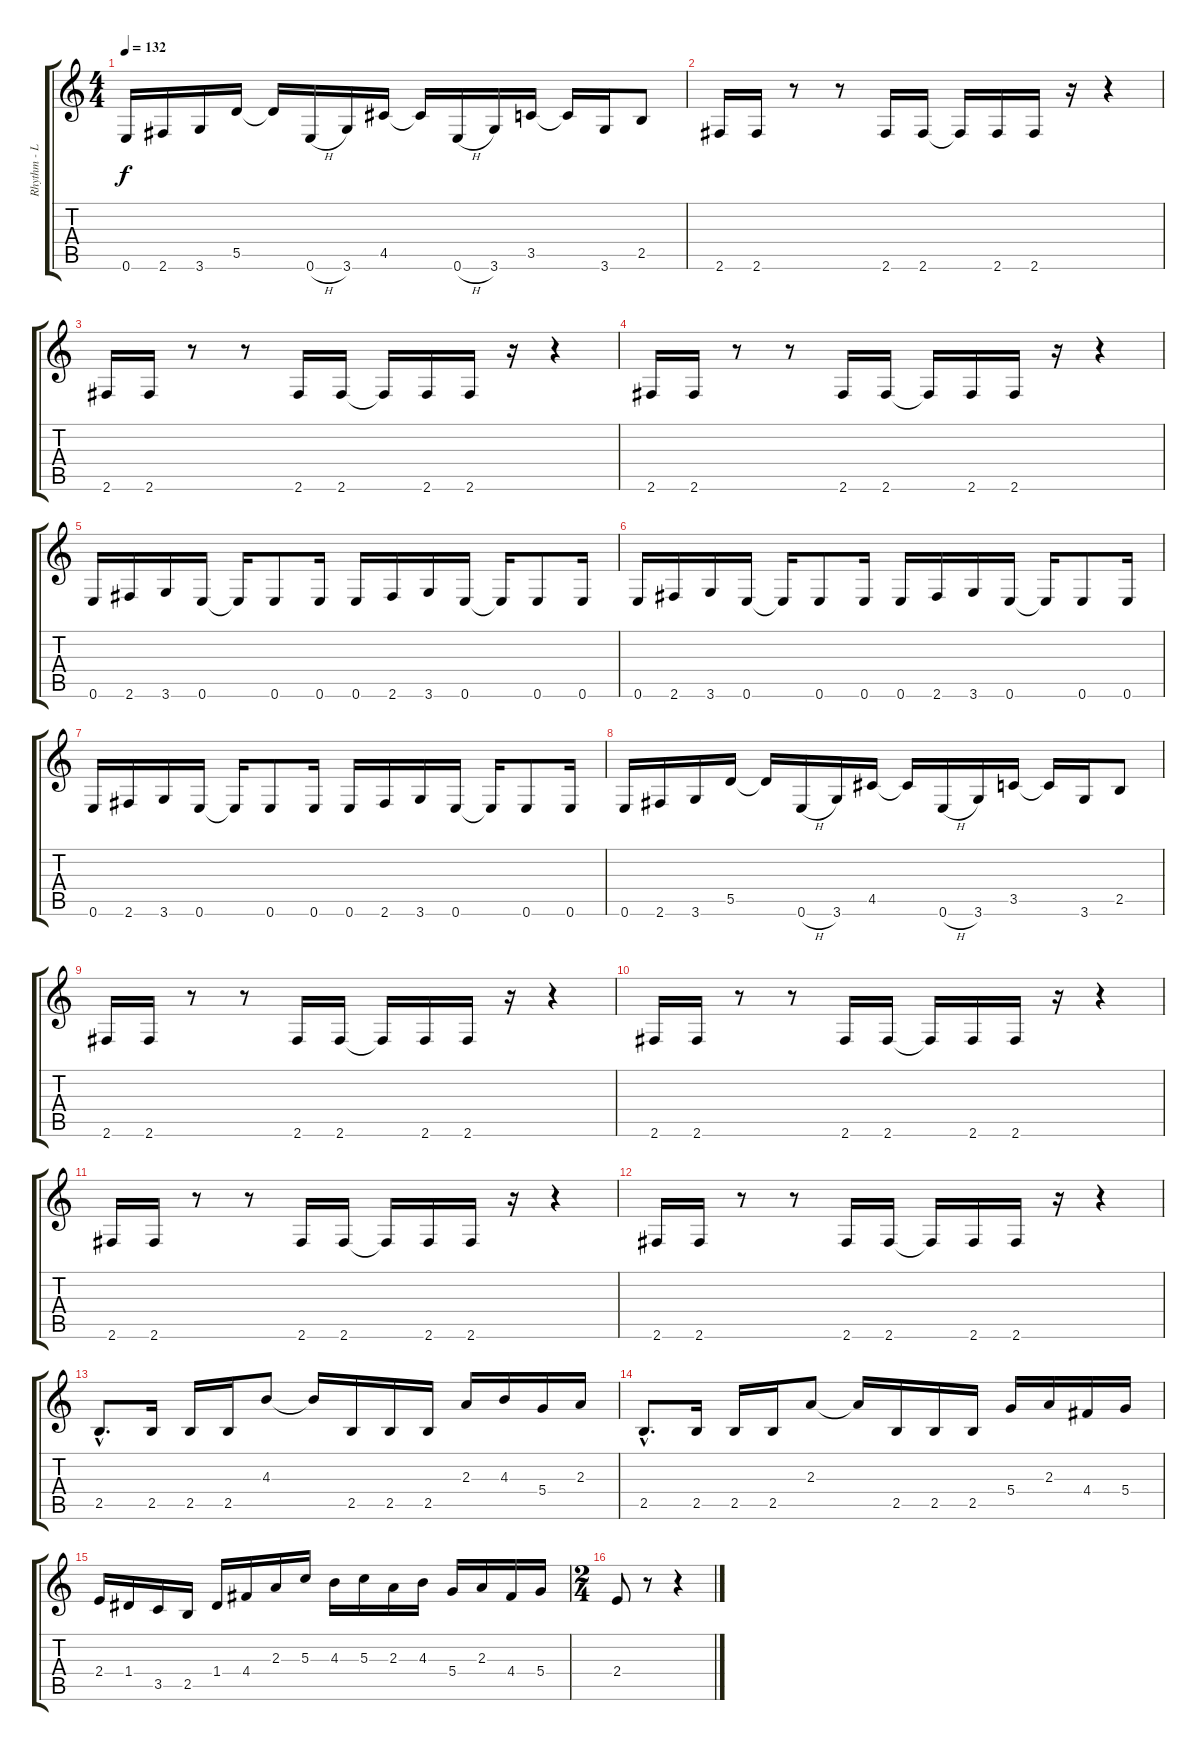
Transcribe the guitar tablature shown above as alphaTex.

\track ("Rhythm - Lead Guitar" "Rhythm - L") {instrument distortionguitar}
\staff {score tabs}
\tuning (E4 B3 G3 D3 A2 E2) {hide}
\ts (4 4)
\tempo 132
\clef g2
\ks c
0.6.16{dy f} 2.6.16 3.6.16 5.5.16 5.5{t}.16 0.6{h}.16 3.6.16 4.5.16 4.5{t}.16 0.6{h}.16 3.6.16 3.5.16 3.5{t}.16 3.6.16 2.5.8 |
2.6.16 2.6.16 r.8 r.8 2.6.16 2.6.16 2.6{t}.16 2.6.16 2.6.16 r.16 r.4 |
2.6.16 2.6.16 r.8 r.8 2.6.16 2.6.16 2.6{t}.16 2.6.16 2.6.16 r.16 r.4 |
2.6.16 2.6.16 r.8 r.8 2.6.16 2.6.16 2.6{t}.16 2.6.16 2.6.16 r.16 r.4 |
0.6.16 2.6.16 3.6.16 0.6.16 0.6{t}.16 0.6.8 0.6.16 0.6.16 2.6.16 3.6.16 0.6.16 0.6{t}.16 0.6.8 0.6.16 |
0.6.16 2.6.16 3.6.16 0.6.16 0.6{t}.16 0.6.8 0.6.16 0.6.16 2.6.16 3.6.16 0.6.16 0.6{t}.16 0.6.8 0.6.16 |
0.6.16 2.6.16 3.6.16 0.6.16 0.6{t}.16 0.6.8 0.6.16 0.6.16 2.6.16 3.6.16 0.6.16 0.6{t}.16 0.6.8 0.6.16 |
0.6.16 2.6.16 3.6.16 5.5.16 5.5{t}.16 0.6{h}.16 3.6.16 4.5.16 4.5{t}.16 0.6{h}.16 3.6.16 3.5.16 3.5{t}.16 3.6.16 2.5.8 |
2.6.16 2.6.16 r.8 r.8 2.6.16 2.6.16 2.6{t}.16 2.6.16 2.6.16 r.16 r.4 |
2.6.16 2.6.16 r.8 r.8 2.6.16 2.6.16 2.6{t}.16 2.6.16 2.6.16 r.16 r.4 |
2.6.16 2.6.16 r.8 r.8 2.6.16 2.6.16 2.6{t}.16 2.6.16 2.6.16 r.16 r.4 |
2.6.16 2.6.16 r.8 r.8 2.6.16 2.6.16 2.6{t}.16 2.6.16 2.6.16 r.16 r.4 |
2.5{hac}.8{d} 2.5.16 2.5.16 2.5.16 4.3.8 4.3{t}.16 2.5.16 2.5.16 2.5.16 2.3.16 4.3.16 5.4.16 2.3.16 |
2.5{hac}.8{d} 2.5.16 2.5.16 2.5.16 2.3.8 2.3{t}.16 2.5.16 2.5.16 2.5.16 5.4.16 2.3.16 4.4.16 5.4.16 |
2.4.16 1.4.16 3.5.16 2.5.16 1.4.16 4.4.16 2.3.16 5.3.16 4.3.16 5.3.16 2.3.16 4.3.16 5.4.16 2.3.16 4.4.16 5.4.16 |
\ts (2 4)
2.4.8 r.8 r.4
